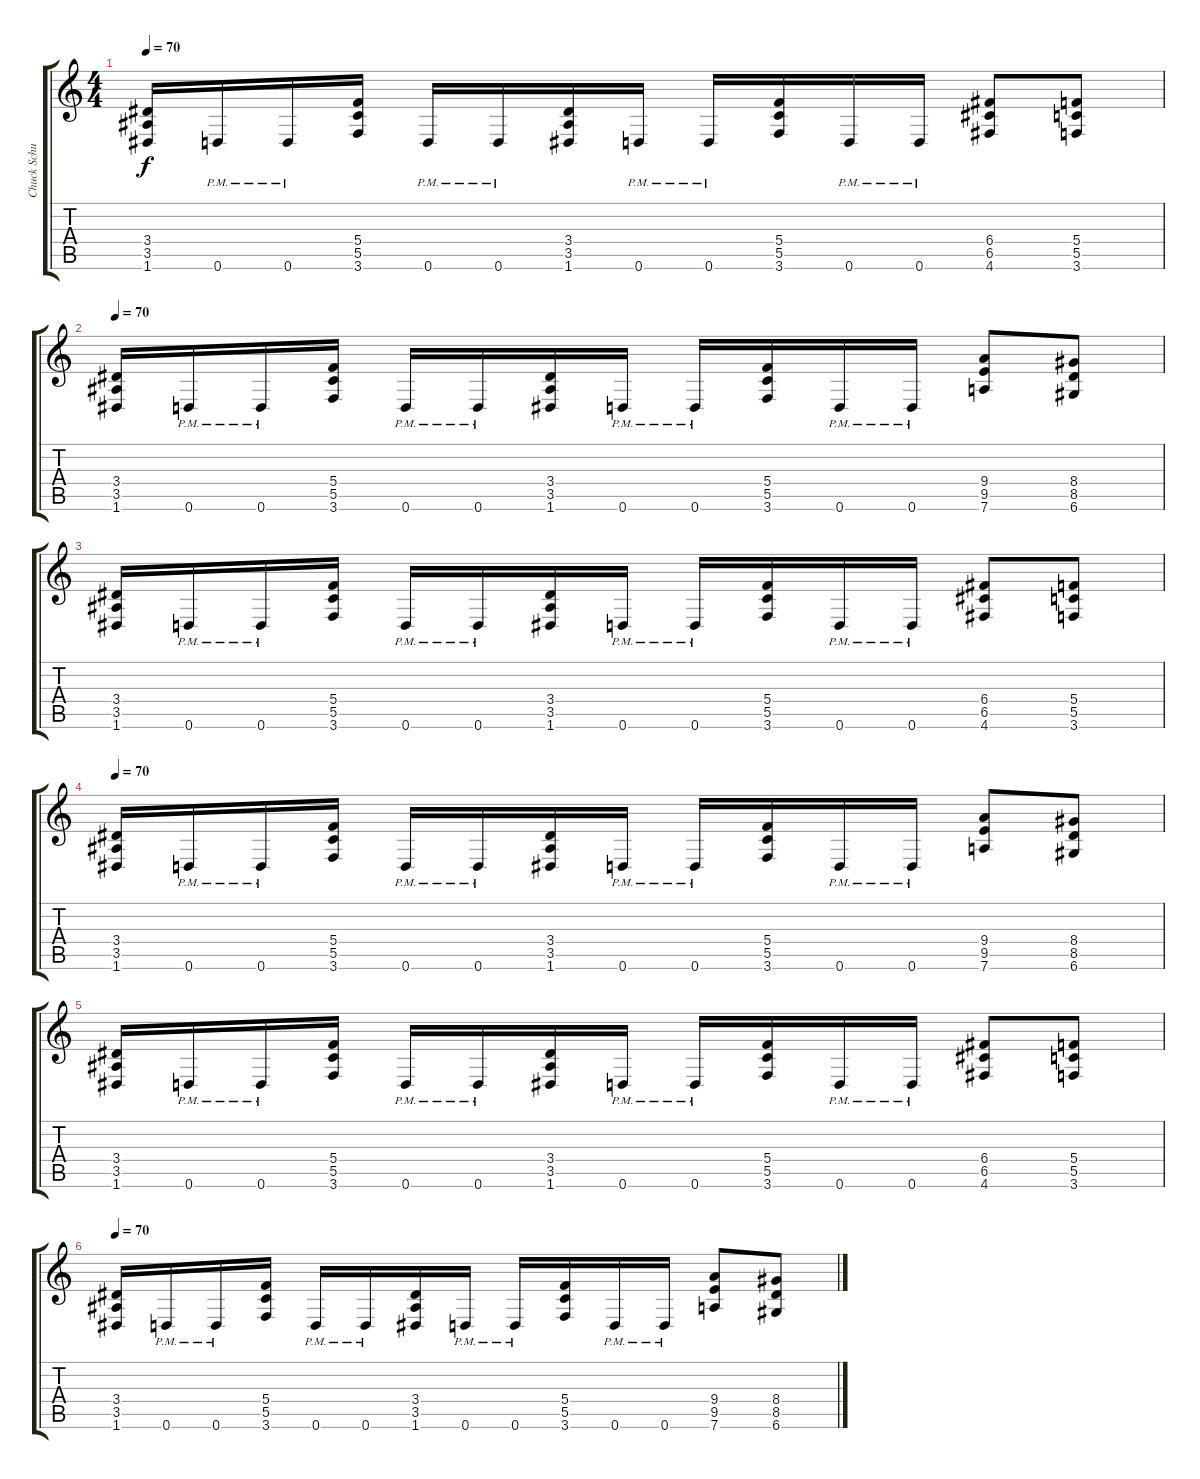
\track ("Chuck Schuldiner" "Chuck Schu") {instrument distortionguitar}
\staff {score tabs}
\tuning (D4 A3 F3 C3 G2 D2) {hide}
\ts (4 4)
\tempo 70
\clef g2
\ks c
(3.4 3.5 1.6).16{dy f} 0.6{pm}.16 0.6{pm}.16 (5.4 5.5 3.6).16 0.6{pm}.16 0.6{pm}.16 (3.4 3.5 1.6).16 0.6{pm}.16 0.6{pm}.16 (5.4 5.5 3.6).16 0.6{pm}.16 0.6{pm}.16 (6.4 6.5 4.6).8 (5.4 5.5 3.6).8 |
\tempo 70
(3.4 3.5 1.6).16 0.6{pm}.16 0.6{pm}.16 (5.4 5.5 3.6).16 0.6{pm}.16 0.6{pm}.16 (3.4 3.5 1.6).16 0.6{pm}.16 0.6{pm}.16 (5.4 5.5 3.6).16 0.6{pm}.16 0.6{pm}.16 (9.4 9.5 7.6).8 (8.4 8.5 6.6).8 |
(3.4 3.5 1.6).16 0.6{pm}.16 0.6{pm}.16 (5.4 5.5 3.6).16 0.6{pm}.16 0.6{pm}.16 (3.4 3.5 1.6).16 0.6{pm}.16 0.6{pm}.16 (5.4 5.5 3.6).16 0.6{pm}.16 0.6{pm}.16 (6.4 6.5 4.6).8 (5.4 5.5 3.6).8 |
\tempo 70
(3.4 3.5 1.6).16 0.6{pm}.16 0.6{pm}.16 (5.4 5.5 3.6).16 0.6{pm}.16 0.6{pm}.16 (3.4 3.5 1.6).16 0.6{pm}.16 0.6{pm}.16 (5.4 5.5 3.6).16 0.6{pm}.16 0.6{pm}.16 (9.4 9.5 7.6).8 (8.4 8.5 6.6).8 |
(3.4 3.5 1.6).16 0.6{pm}.16 0.6{pm}.16 (5.4 5.5 3.6).16 0.6{pm}.16 0.6{pm}.16 (3.4 3.5 1.6).16 0.6{pm}.16 0.6{pm}.16 (5.4 5.5 3.6).16 0.6{pm}.16 0.6{pm}.16 (6.4 6.5 4.6).8 (5.4 5.5 3.6).8 |
\tempo 70
(3.4 3.5 1.6).16 0.6{pm}.16 0.6{pm}.16 (5.4 5.5 3.6).16 0.6{pm}.16 0.6{pm}.16 (3.4 3.5 1.6).16 0.6{pm}.16 0.6{pm}.16 (5.4 5.5 3.6).16 0.6{pm}.16 0.6{pm}.16 (9.4 9.5 7.6).8 (8.4 8.5 6.6).8
